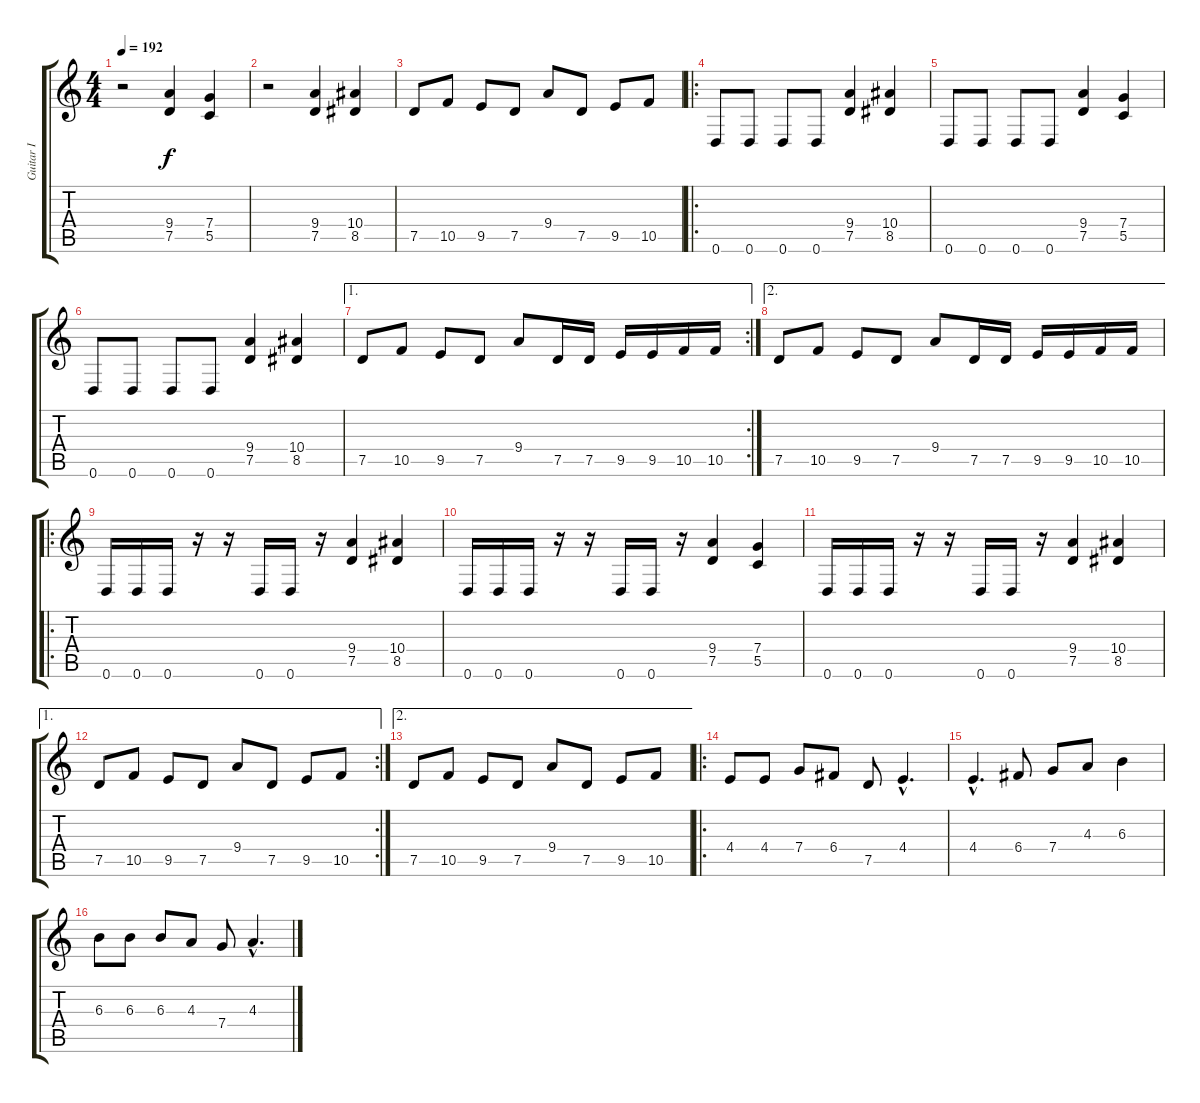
\track ("Guitar I" "Guitar I") {instrument distortionguitar}
\staff {score tabs}
\tuning (D4 A3 F3 C3 G2 D2) {hide}
\ts (4 4)
\tempo 192
\clef g2
\ks c
r.2{dy f} (9.4 7.5).4 (7.4 5.5).4 |
r.2 (9.4 7.5).4 (10.4 8.5).4 |
7.5.8 10.5.8 9.5.8 7.5.8 9.4.8 7.5.8 9.5.8 10.5.8 |
\ro
0.6.8 0.6.8 0.6.8 0.6.8 (9.4 7.5).4 (10.4 8.5).4 |
0.6.8 0.6.8 0.6.8 0.6.8 (9.4 7.5).4 (7.4 5.5).4 |
0.6.8 0.6.8 0.6.8 0.6.8 (9.4 7.5).4 (10.4 8.5).4 |
\ae 1
\rc 2
7.5.8 10.5.8 9.5.8 7.5.8 9.4.8 7.5.16 7.5.16 9.5.16 9.5.16 10.5.16 10.5.16 |
\ae 2
7.5.8 10.5.8 9.5.8 7.5.8 9.4.8 7.5.16 7.5.16 9.5.16 9.5.16 10.5.16 10.5.16 |
\ro
0.6.16 0.6.16 0.6.16 r.16 r.16 0.6.16 0.6.16 r.16 (9.4 7.5).4 (10.4 8.5).4 |
0.6.16 0.6.16 0.6.16 r.16 r.16 0.6.16 0.6.16 r.16 (9.4 7.5).4 (7.4 5.5).4 |
0.6.16 0.6.16 0.6.16 r.16 r.16 0.6.16 0.6.16 r.16 (9.4 7.5).4 (10.4 8.5).4 |
\ae 1
\rc 2
7.5.8 10.5.8 9.5.8 7.5.8 9.4.8 7.5.8 9.5.8 10.5.8 |
\ae 2
7.5.8 10.5.8 9.5.8 7.5.8 9.4.8 7.5.8 9.5.8 10.5.8 |
\ro
4.4.8 4.4.8 7.4.8 6.4.8 7.5.8 4.4{hac}.4{d} |
4.4{hac}.4{d} 6.4.8 7.4.8 4.3.8 6.3.4 |
6.3.8 6.3.8 6.3.8 4.3.8 7.4.8 4.3{hac}.4{d}
